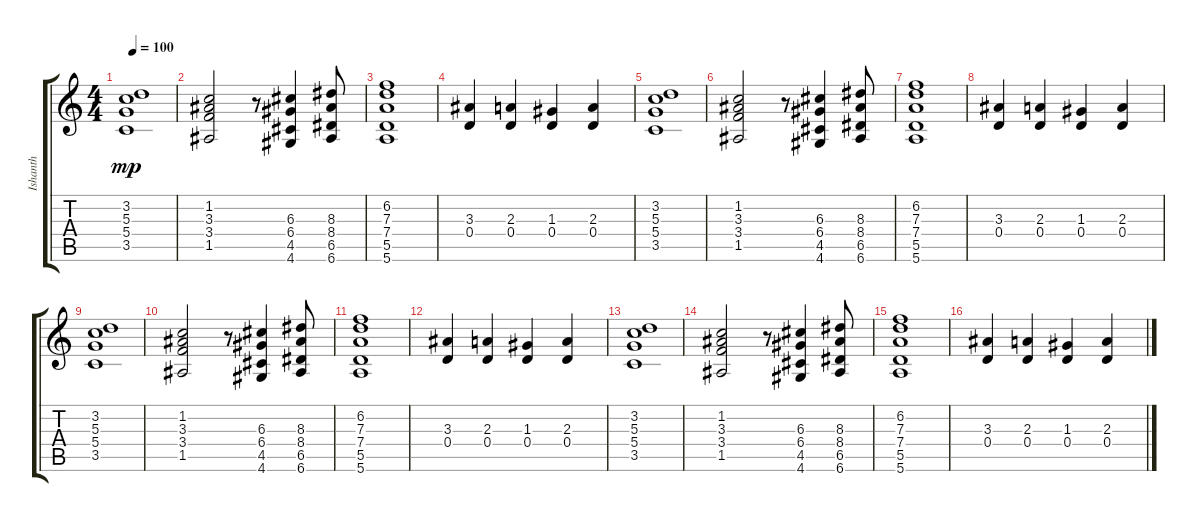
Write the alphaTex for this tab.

\track ("Ishanth" "Ishanth") {instrument distortionguitar}
\staff {score tabs}
\tuning (E4 B3 G3 D3 A2 E2) {hide}
\ts (4 4)
\tempo 100
\clef g2
\ks c
(3.2 5.3 5.4 3.5).1{dy mp} |
(1.2 3.3 3.4 1.5).2 r.8 (6.3 6.4 4.5 4.6).4 (8.3 8.4 6.5 6.6).8 |
(6.2 7.3 7.4 5.5 5.6).1 |
(3.3 0.4).4 (2.3 0.4).4 (1.3 0.4).4 (2.3 0.4).4 |
(3.2 5.3 5.4 3.5).1 |
(1.2 3.3 3.4 1.5).2 r.8 (6.3 6.4 4.5 4.6).4 (8.3 8.4 6.5 6.6).8 |
(6.2 7.3 7.4 5.5 5.6).1 |
(3.3 0.4).4 (2.3 0.4).4 (1.3 0.4).4 (2.3 0.4).4 |
(3.2 5.3 5.4 3.5).1 |
(1.2 3.3 3.4 1.5).2 r.8 (6.3 6.4 4.5 4.6).4 (8.3 8.4 6.5 6.6).8 |
(6.2 7.3 7.4 5.5 5.6).1 |
(3.3 0.4).4 (2.3 0.4).4 (1.3 0.4).4 (2.3 0.4).4 |
(3.2 5.3 5.4 3.5).1 |
(1.2 3.3 3.4 1.5).2 r.8 (6.3 6.4 4.5 4.6).4 (8.3 8.4 6.5 6.6).8 |
(6.2 7.3 7.4 5.5 5.6).1 |
(3.3 0.4).4 (2.3 0.4).4 (1.3 0.4).4 (2.3 0.4).4
